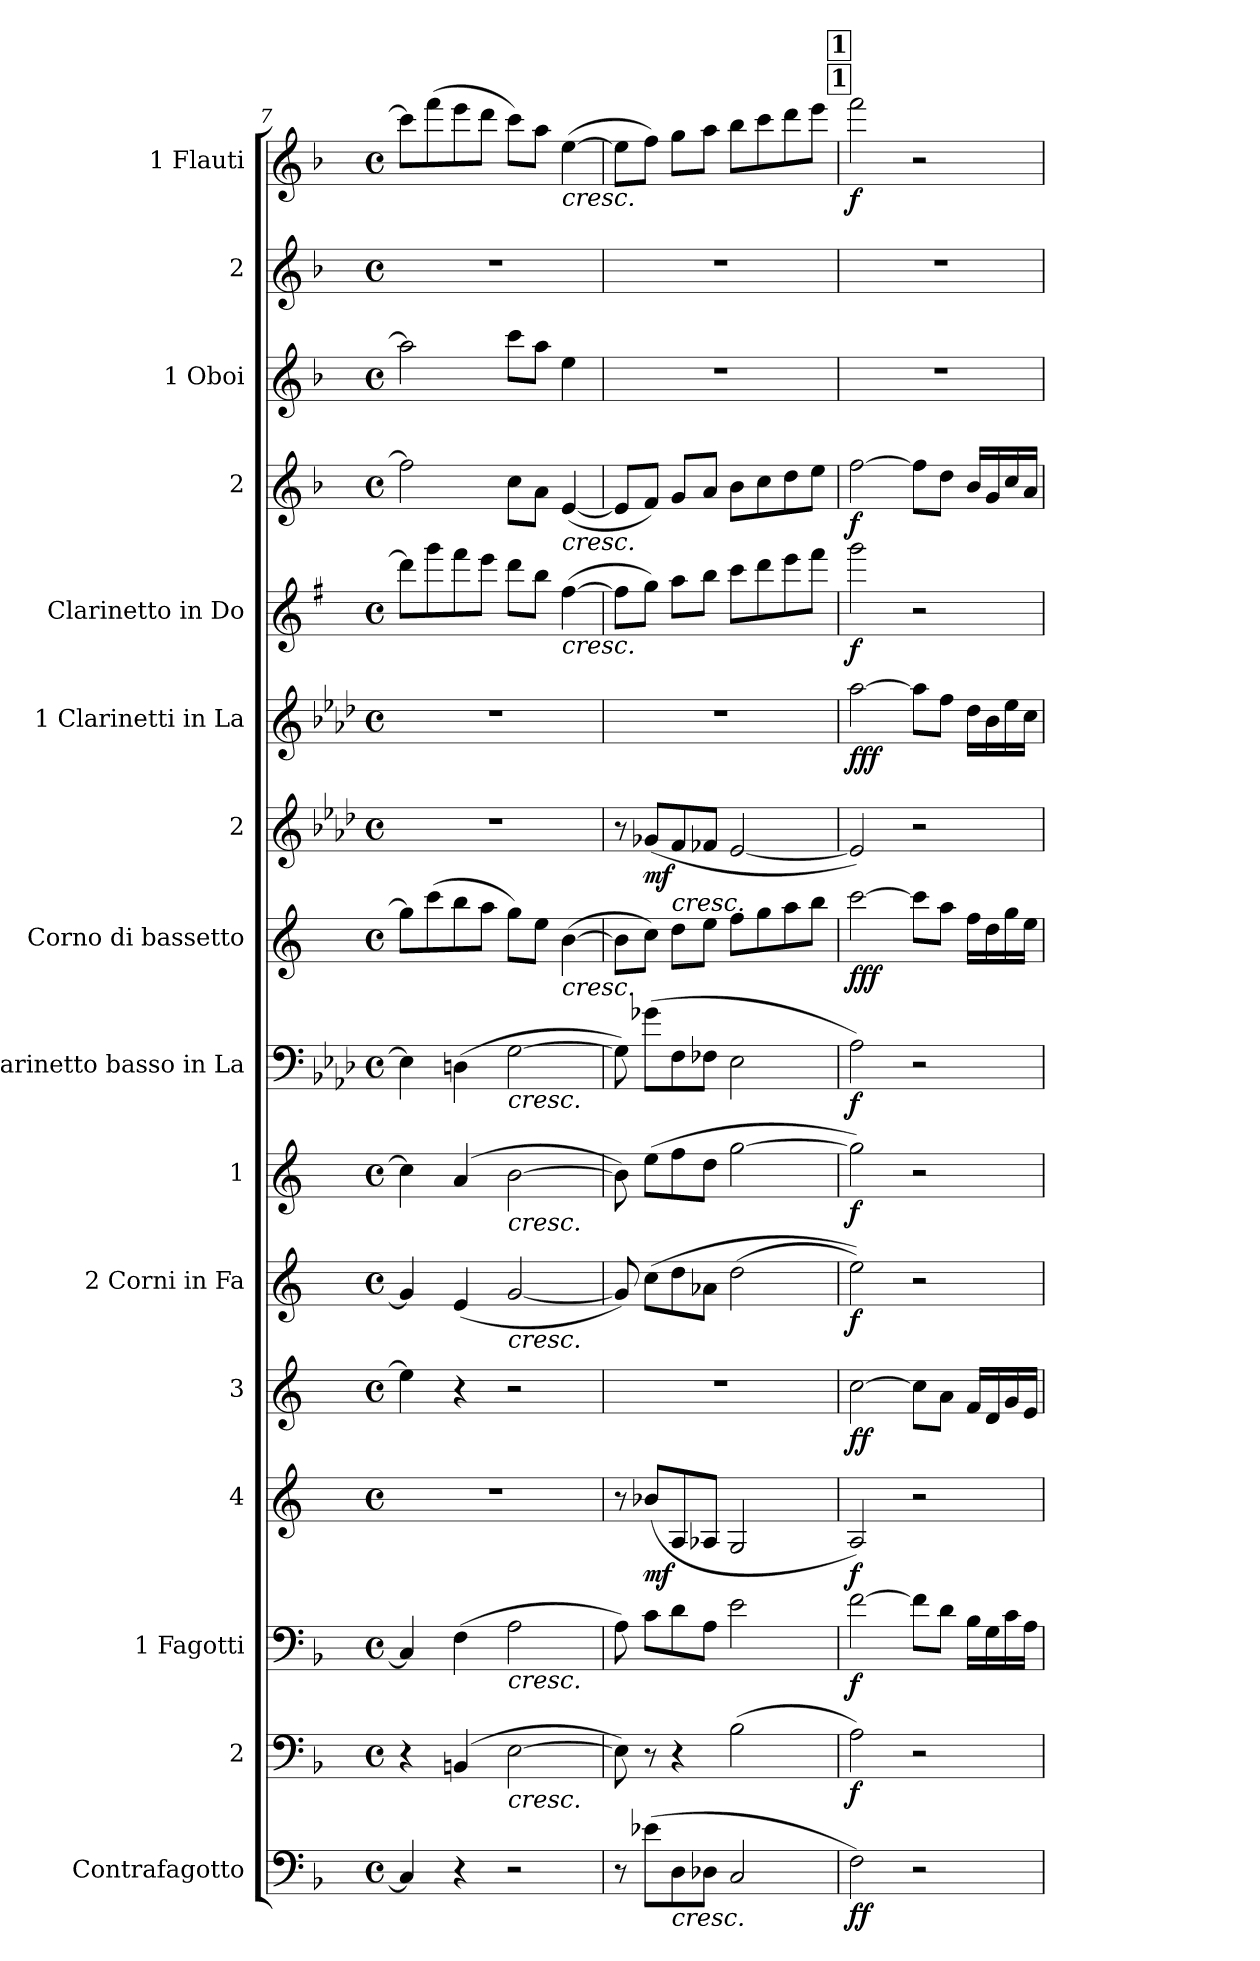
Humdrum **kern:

**kern	**dynam	**kern	**dynam	**kern	**dynam	**kern	**dynam	**kern	**dynam	**kern	**dynam	**kern	**dynam	**kern	**dynam	**kern	**dynam	**kern	**dynam	**kern	**dynam	**kern	**dynam	**kern	**dynam	**kern	**kern	**kern	**dynam
*part16	*part16	*part15	*part15	*part14	*part14	*part13	*part13	*part12	*part12	*part11	*part11	*part10	*part10	*part9	*part9	*part8	*part8	*part7	*part7	*part6	*part6	*part5	*part5	*part4	*part4	*part3	*part2	*part1	*part1
*staff16	*staff16	*staff15	*staff15	*staff14	*staff14	*staff13	*staff13	*staff12	*staff12	*staff11	*staff11	*staff10	*staff10	*staff9	*staff9	*staff8	*staff8	*staff7	*staff7	*staff6	*staff6	*staff5	*staff5	*staff4	*staff4	*staff3	*staff2	*staff1	*staff1
*I"Contrafagotto	*	*I"2	*	*I"1  Fagotti	*	*I"4	*	*I"3	*	*I"2  Corni in Fa	*	*I"1	*	*I"Clarinetto basso in La	*	*I"Corno di bassetto	*	*I"2	*	*I"1  Clarinetti in La	*	*I"Clarinetto in Do	*	*I"2	*	*I"1  Oboi	*I"2	*I"1  Flauti	*
*I'C.Fg.	*	*	*	*I'1  Fg.	*	*	*	*	*	*I'2  Cor. in Fa	*	*	*	*I'Cl. bas. in La	*	*I'Cor. di bast.	*	*	*	*I'1  Cl. in La	*	*I'Cl. in Do	*	*	*	*I'1  Ob.	*	*I'1  Fl.	*
!!LO:PB:g=z
*clefF4	*	*clefF4	*	*clefF4	*	*clefG2	*	*clefG2	*	*clefG2	*	*clefG2	*	*clefF4	*	*clefG2	*	*clefG2	*	*clefG2	*	*clefG2	*	*clefG2	*	*clefG2	*clefG2	*clefG2	*
*ITrd7c12	*	*	*	*	*	*ITrd4c7	*	*ITrd4c7	*	*ITrd4c7	*	*ITrd4c7	*	*ITrd2c3	*	*ITrd4c7	*	*ITrd2c3	*	*ITrd2c3	*	*ITrd1c2	*	*	*	*	*	*	*
*k[b-]	*	*k[b-]	*	*k[b-]	*	*k[b-]	*	*k[b-]	*	*k[b-]	*	*k[b-]	*	*k[b-]	*	*k[b-]	*	*k[b-]	*	*k[b-]	*	*k[b-]	*	*k[b-]	*	*k[b-]	*k[b-]	*k[b-]	*
*M4/4	*	*M4/4	*	*M4/4	*	*M4/4	*	*M4/4	*	*M4/4	*	*M4/4	*	*M4/4	*	*M4/4	*	*M4/4	*	*M4/4	*	*M4/4	*	*M4/4	*	*M4/4	*M4/4	*M4/4	*
*met(c)	*	*met(c)	*	*met(c)	*	*met(c)	*	*met(c)	*	*met(c)	*	*met(c)	*	*met(c)	*	*met(c)	*	*met(c)	*	*met(c)	*	*met(c)	*	*met(c)	*	*met(c)	*met(c)	*met(c)	*
=7	=7	=7	=7	=7	=7	=7	=7	=7	=7	=7	=7	=7	=7	=7	=7	=7	=7	=7	=7	=7	=7	=7	=7	=7	=7	=7	=7	=7	=7
4CC/]	.	4r	.	4C/]	.	1r	.	4a\]	.	4c/]	.	4f\]	.	4C\]	.	8cc\L]	.	1r	.	1r	.	8ccc\L]	.	2ff\]	.	2aa\]	1r	8ccc\L]	.
.	.	.	.	.	.	.	.	.	.	.	.	.	.	.	.	(8ff\	.	.	.	.	.	8fff\	.	.	.	.	.	(8fff\	.
4r	.	(4BBn/	.	(4F\	.	.	.	4r	.	(4A/	.	(4d/	.	(4BBn\	.	8ee\	.	.	.	.	.	8eee\	.	.	.	.	.	8eee\	.
.	.	.	.	.	.	.	.	.	.	.	.	.	.	.	.	8dd\J	.	.	.	.	.	8ddd\J	.	.	.	.	.	8ddd\J	.
!	!	!	!	!	!	!	!	!	!	!	!	!	!	!LO:TX:b:i:t=cresc.	!	!	!	!	!	!	!	!	!	!	!	!	!	!	!
!	!	!	!	!	!	!	!	!	!	!	!	!LO:TX:b:i:t=cresc.	!	!	!	!	!	!	!	!	!	!	!	!	!	!	!	!	!
!	!	!	!	!	!	!	!	!	!	!LO:TX:b:i:t=cresc.	!	!	!	!	!	!	!	!	!	!	!	!	!	!	!	!	!	!	!
!	!	!	!	!LO:TX:b:i:t=cresc.	!	!	!	!	!	!	!	!	!	!	!	!	!	!	!	!	!	!	!	!	!	!	!	!	!
!	!	!LO:TX:b:i:t=cresc.	!	!	!	!	!	!	!	!	!	!	!	!	!	!	!	!	!	!	!	!	!	!	!	!	!	!	!
2r	.	[2E\	.	2A\	.	.	.	2r	.	[2c/	.	[2e\	.	[2E\	.	8cc\L)	.	.	.	.	.	8ccc\L	.	8cc\L	.	8ccc\L	.	8ccc\L)	.
.	.	.	.	.	.	.	.	.	.	.	.	.	.	.	.	8a\J	.	.	.	.	.	8aa\J	.	8a\J	.	8aa\J	.	8aa\J	.
!	!	!	!	!	!	!	!	!	!	!	!	!	!	!	!	!	!	!	!	!	!	!	!	!	!	!	!	!LO:TX:b:i:t=cresc.	!
!	!	!	!	!	!	!	!	!	!	!	!	!	!	!	!	!	!	!	!	!	!	!	!	!LO:TX:b:i:t=cresc.	!	!	!	!	!
!	!	!	!	!	!	!	!	!	!	!	!	!	!	!	!	!	!	!	!	!	!	!LO:TX:b:i:t=cresc.	!	!	!	!	!	!	!
!	!	!	!	!	!	!	!	!	!	!	!	!	!	!	!	!LO:TX:b:i:t=cresc.	!	!	!	!	!	!	!	!	!	!	!	!	!
.	.	.	.	.	.	.	.	.	.	.	.	.	.	.	.	([4e\	.	.	.	.	.	([4ee\	.	([4e/	.	4ee\	.	([4ee\	.
=8	=8	=8	=8	=8	=8	=8	=8	=8	=8	=8	=8	=8	=8	=8	=8	=8	=8	=8	=8	=8	=8	=8	=8	=8	=8	=8	=8	=8	=8
8r	.	8E\])	.	8A\)	.	8r	.	1r	.	8c/])	.	8e\])	.	8E\])	.	8e\L]	.	8r	.	1r	.	8ee\L]	.	8e/L]	.	1r	1r	8ee\L]	.
!	!	!	!	!	!	!	!LO:DY:b	!	!	!	!	!	!	!	!	!	!	!	!LO:DY:b	!	!	!	!	!	!	!	!	!	!
(8E-X\L	.	8r	.	8c\L	.	(8e-X/L	mf	.	.	(8f\L	.	(8a\L	.	(8e-X\L	.	8f\J)	.	(8e-X/L	mf	.	.	8ff\J)	.	8f/J)	.	.	.	8ff\J)	.
!	!	!	!	!	!	!	!	!	!	!	!	!	!	!	!	!	!	!LO:TX:b:i:t=cresc.	!	!	!	!	!	!	!	!	!	!	!
!LO:TX:b:i:t=cresc.	!	!	!	!	!	!	!	!	!	!	!	!	!	!	!	!	!	!	!	!	!	!	!	!	!	!	!	!	!
8DD\	.	4r	.	8d\	.	8D/	.	.	.	8g\	.	8b-\	.	8D\	.	8g\L	.	8d/	.	.	.	8gg\L	.	8g/L	.	.	.	8gg\L	.
8DD-X\J	.	.	.	8A\J	.	8D-X/J	.	.	.	8d-X\J	.	8g\J	.	8D-X\J	.	8a\J	.	8d-X/J	.	.	.	8aa\J	.	8a/J	.	.	.	8aa\J	.
2CC/	.	(2B-\	.	2e\	.	2C/	.	.	.	(2g\	.	[2cc\	.	2C\	.	8b-\L	.	[2c/	.	.	.	8bb-\L	.	8b-\L	.	.	.	8bb-\L	.
.	.	.	.	.	.	.	.	.	.	.	.	.	.	.	.	8cc\	.	.	.	.	.	8ccc\	.	8cc\	.	.	.	8ccc\	.
.	.	.	.	.	.	.	.	.	.	.	.	.	.	.	.	8dd\	.	.	.	.	.	8ddd\	.	8dd\	.	.	.	8ddd\	.
.	.	.	.	.	.	.	.	.	.	.	.	.	.	.	.	8ee\J	.	.	.	.	.	8eee\J	.	8ee\J	.	.	.	8eee\J	.
!!LO:REH:place=s1:b:B:cj:fs=14:t=1
!!LO:REH:place=s1:a:B:cj:fs=14:t=1
=9	=9	=9	=9	=9	=9	=9	=9	=9	=9	=9	=9	=9	=9	=9	=9	=9	=9	=9	=9	=9	=9	=9	=9	=9	=9	=9	=9	=9	=9
!	!LO:DY:b	!	!	!	!	!	!	!	!	!	!	!	!	!	!	!	!	!	!	!	!	!	!	!	!	!	!	!	!
!	!LO:DY:n=1:b	!	!LO:DY:b	!	!LO:DY:b	!	!LO:DY:b	!	!LO:DY:b	!	!	!	!	!	!	!	!	!	!	!	!	!	!	!	!	!	!	!	!
!	!	!	!	!	!	!	!	!	!LO:DY:n=1:b	!	!LO:DY:b	!	!LO:DY:b	!	!LO:DY:b	!	!LO:DY:b	!	!	!	!	!	!	!	!	!	!	!	!
!	!	!	!	!	!	!	!	!	!	!	!	!	!	!	!	!	!LO:DY:n=1:b	!	!	!	!	!	!	!	!	!	!	!	!
!	!	!	!	!	!	!	!	!	!	!	!	!	!	!	!	!	!LO:DY:n=2:b	!	!	!	!LO:DY:b	!	!	!	!	!	!	!	!
!	!	!	!	!	!	!	!	!	!	!	!	!	!	!	!	!	!	!	!	!	!LO:DY:n=1:b	!	!	!	!	!	!	!	!
!	!	!	!	!	!	!	!	!	!	!	!	!	!	!	!	!	!	!	!	!	!LO:DY:n=2:b	!	!LO:DY:b	!	!LO:DY:b	!	!	!	!LO:DY:b
2FF\)	f f	2A\)	f	[2f\	f	2D/)	f	[2f\	f f	2a\))	f	2cc\])	f	2F\)	f	[2ff\	f f f	2c/])	.	[2ff\	f f f	2fff\	f	[2ff\	f	1r	1r	2fff\	f
2r	.	2r	.	8f\L]	.	2r	.	8f\L]	.	2r	.	2r	.	2r	.	8ff\L]	.	2r	.	8ff\L]	.	2r	.	8ff\L]	.	.	.	2r	.
.	.	.	.	8d\J	.	.	.	8d\J	.	.	.	.	.	.	.	8dd\J	.	.	.	8dd\J	.	.	.	8dd\J	.	.	.	.	.
.	.	.	.	16B-\LL	.	.	.	16B-/LL	.	.	.	.	.	.	.	16b-\LL	.	.	.	16b-\LL	.	.	.	16b-/LL	.	.	.	.	.
.	.	.	.	16G\	.	.	.	16G/	.	.	.	.	.	.	.	16g\	.	.	.	16g\	.	.	.	16g/	.	.	.	.	.
.	.	.	.	16c\	.	.	.	16c/	.	.	.	.	.	.	.	16cc\	.	.	.	16cc\	.	.	.	16cc/	.	.	.	.	.
.	.	.	.	16A\JJ	.	.	.	16A/JJ	.	.	.	.	.	.	.	16a\JJ	.	.	.	16a\JJ	.	.	.	16a/JJ	.	.	.	.	.
=	=	=	=	=	=	=	=	=	=	=	=	=	=	=	=	=	=	=	=	=	=	=	=	=	=	=	=	=	=
*-	*-	*-	*-	*-	*-	*-	*-	*-	*-	*-	*-	*-	*-	*-	*-	*-	*-	*-	*-	*-	*-	*-	*-	*-	*-	*-	*-	*-	*-
